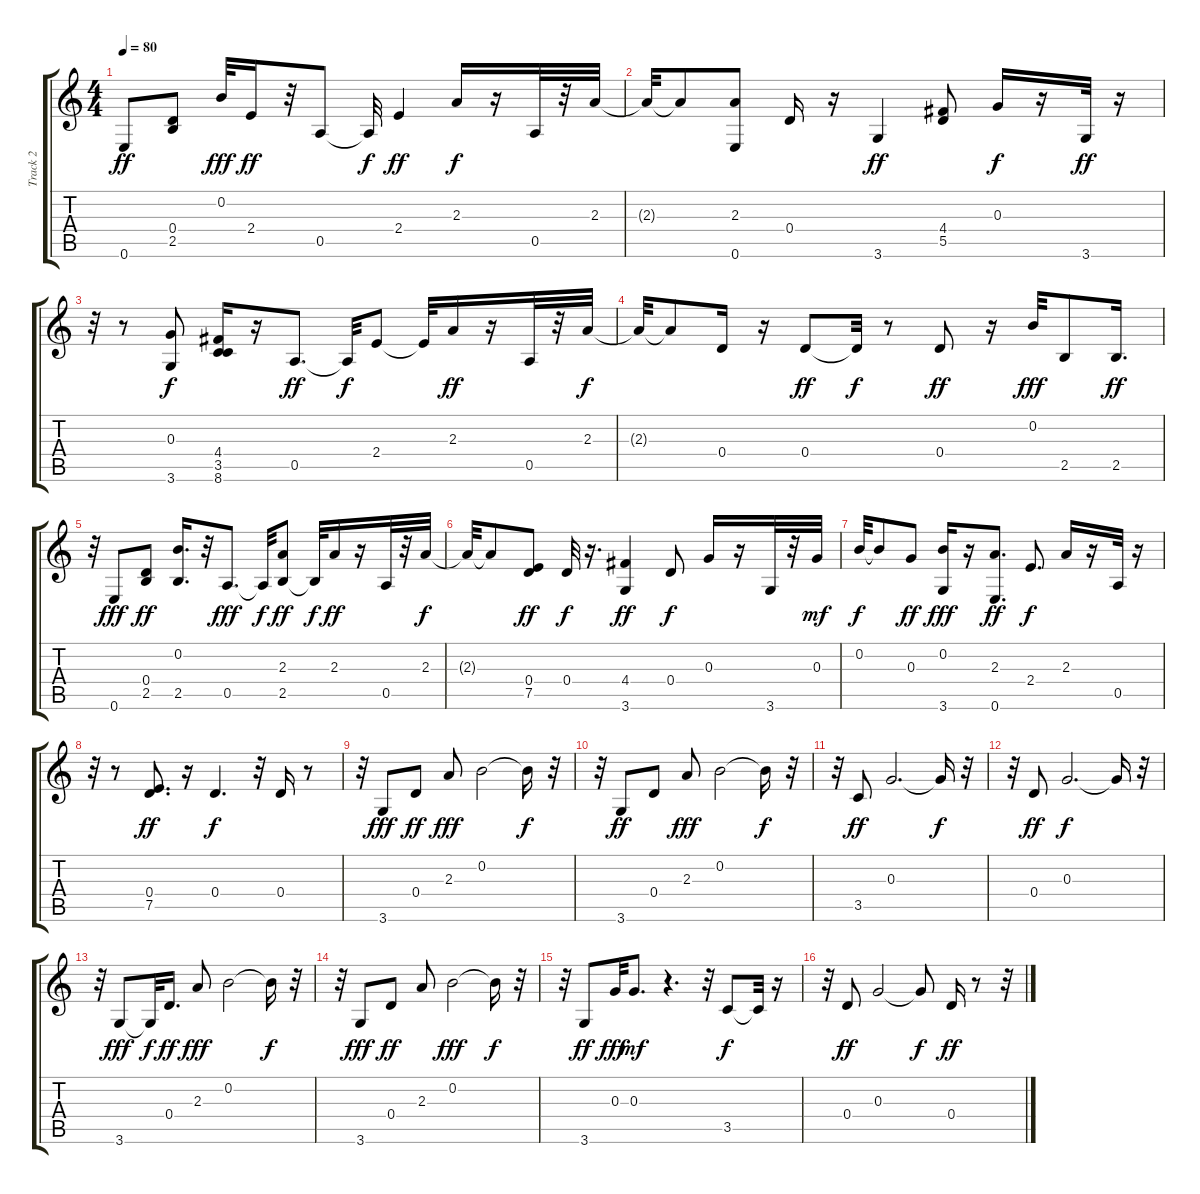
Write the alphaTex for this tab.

\track ("Track 2" "Track 2") {instrument acousticguitarnylon}
\staff {score tabs}
\tuning (E4 B3 G3 D3 A2 E2) {hide}
\ts (4 4)
\tempo 80
\clef g2
\ks c
0.6.8{dy ff} (0.4 2.5).8 0.2.32{dy fff} 2.4.16{dy ff} r.32 0.5.8 0.5{t}.32{dy f} 2.4.4{dy ff} 2.3.16{dy f} r.16 0.5.32 r.32 2.3.32 |
2.3{t}.32 2.3{t}.8 (2.3 0.6).8 0.4.16 r.16 3.6.4{dy ff} (4.4 5.5).8 0.3.16{dy f} r.16 3.6.32{dy ff} r.16 |
r.32 r.8 (0.3 3.6).8{dy f} (4.4 3.5 8.6).16 r.16 0.5.8{d dy ff} 0.5{t}.32{dy f} 2.4.8 2.4{t}.32 2.3.16{dy ff} r.16 0.5.32 r.32 2.3.32{dy f} |
2.3{t}.32 2.3{t}.8 0.4.16 r.16 0.4.8{dy ff} 0.4{t}.32{dy f} r.8 0.4.8{dy ff} r.16 0.2.32{dy fff} 2.5.8 2.5.16{d dy ff} |
r.32 0.6.8{dy fff} (0.4 2.5).8{dy ff} (0.2 2.5).16{d} r.32 0.5.8{d dy fff} 0.5{t}.32{dy f} (2.3 2.5).8{dy ff} 2.5{t}.32{dy f} 2.3.16{dy ff} r.16 0.5.32 r.32 2.3.32{dy f} |
2.3{t}.32 2.3{t}.8 (0.4 7.5).8{dy ff} 0.4.32{dy f} r.16{d} (4.4 3.6).4{dy ff} 0.4.8{dy f} 0.3.16 r.16 3.6.32 r.32 0.3.32{dy mf} |
0.2.32{dy f} 0.2{t}.8 0.3.8{dy ff} (0.2 3.6).16{dy fff} r.16 (2.3 0.6).8{d dy ff} 2.4.8{d dy f} 2.3.16 r.16 0.5.32 r.16 |
r.32 r.8 (0.4 7.5).8{d dy ff} r.16 0.4.4{d dy f} r.32 0.4.16 r.8 |
r.32 3.6.8{dy fff} 0.4.8{dy ff} 2.3.8{dy fff} 0.2.2 0.2{t}.16{dy f} r.32 |
r.32 3.6.8{dy ff} 0.4.8 2.3.8{dy fff} 0.2.2 0.2{t}.16{dy f} r.32 |
r.32 3.5.8{dy ff} 0.3.2{d} 0.3{t}.16{dy f} r.32 |
r.32 0.4.8{dy ff} 0.3.2{d dy f} 0.3{t}.16 r.32 |
r.32 3.6.8{dy fff} 3.6{t}.32{dy f} 0.4.16{d dy ff} 2.3.8{dy fff volume 16} 0.2.2{volume 16} 0.2{t}.16{dy f} r.32 |
r.32 3.6.8{dy fff} 0.4.8{dy ff} 2.3.8 0.2.2{dy fff volume 16} 0.2{t}.16{dy f} r.32 |
r.32 3.6.8{dy ff} 0.3.32{dy fff} 0.3.8{d dy mf} r.4{d} r.32 3.5.8{dy f volume 16} 3.5{t}.32 r.16 |
r.32 0.4.8{dy ff volume 15} 0.3.2 0.3{t}.8{dy f} 0.4.16{dy ff volume 14} r.8 r.32{volume 13}
